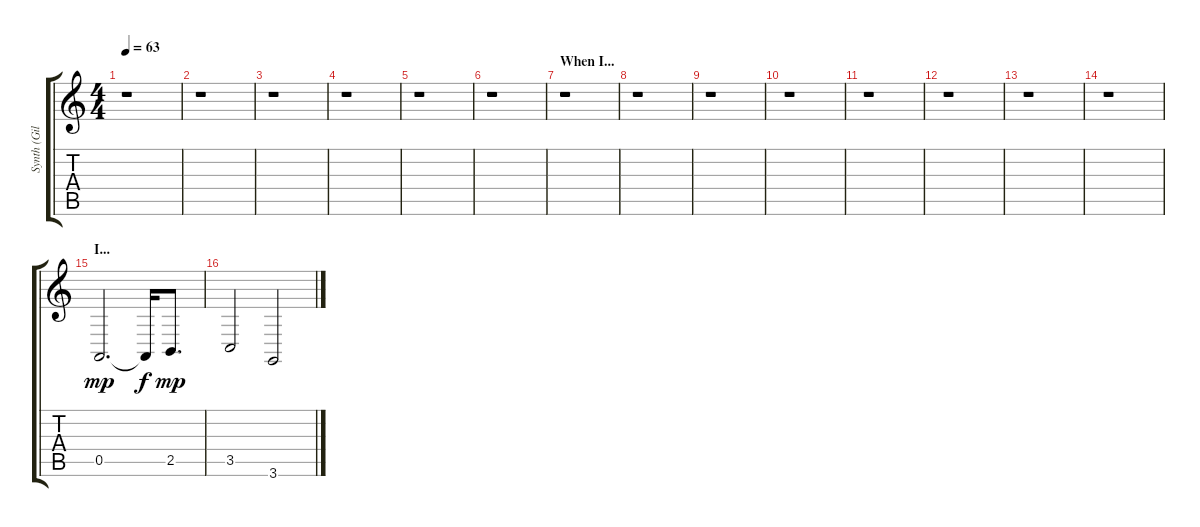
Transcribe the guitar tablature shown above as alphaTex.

\track ("Synth (Gilmour)" "Synth (Gil") {instrument trombone}
\staff {score tabs}
\tuning (E4 B3 G3 D3 A2 E2) {hide}
\ts (4 4)
\tempo 63
\clef g2
\ks c
r.1{dy mp} |
r.1 |
r.1 |
r.1 |
r.1 |
r.1 |
\section ("" "When I...")
r.1 |
r.1 |
r.1 |
r.1 |
r.1 |
r.1 |
r.1 |
r.1 |
\section ("" "I...")
0.5.2{d} 0.5{t}.16{dy f} 2.5.8{d dy mp} |
3.5.2 3.6.2
